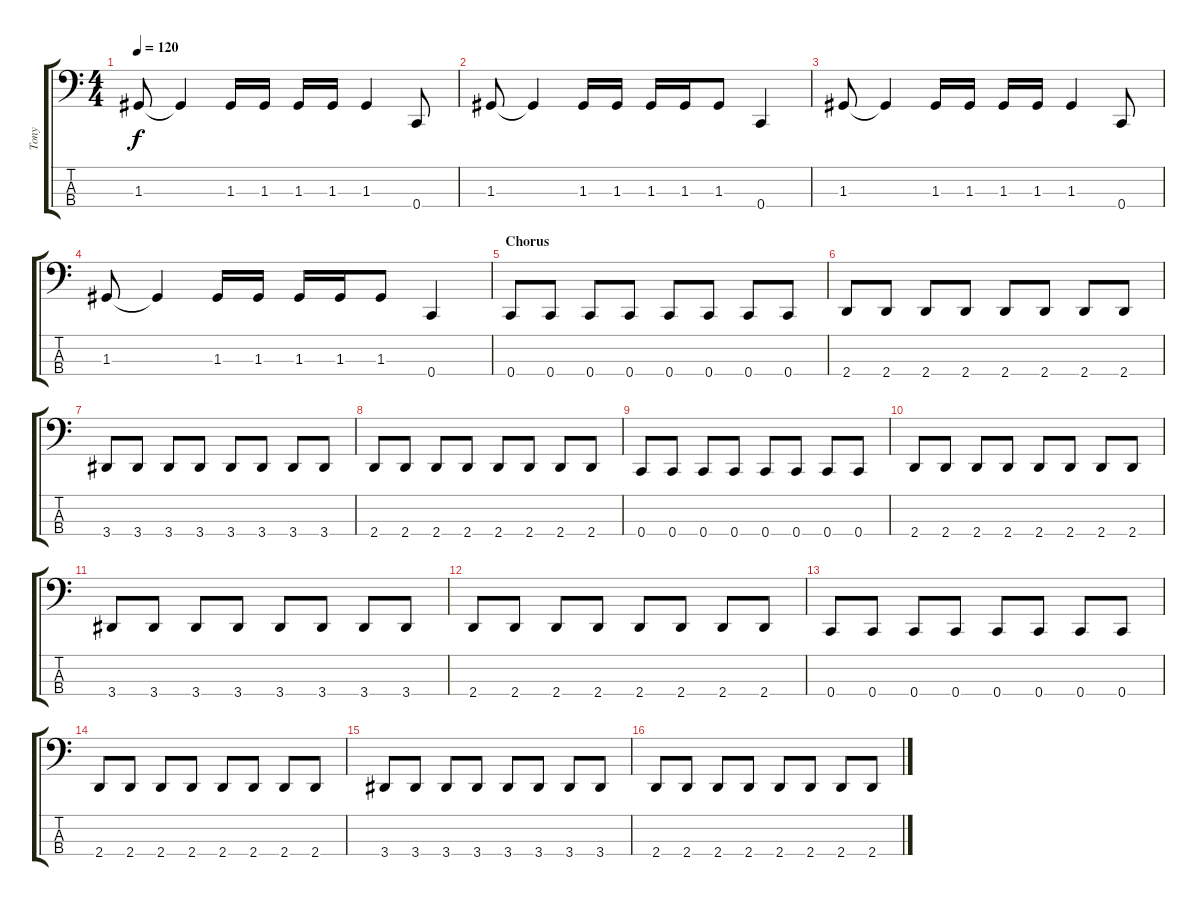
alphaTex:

\track ("Tony" "Tony") {instrument electricbassfinger}
\staff {score tabs}
\tuning (F2 C2 G1 C1) {hide}
\ts (4 4)
\tempo 120
\clef f4
\ks c
1.3.8{dy f} 1.3{t}.4 1.3.16 1.3.16 1.3.16 1.3.16 1.3.4 0.4.8 |
1.3.8 1.3{t}.4 1.3.16 1.3.16 1.3.16 1.3.16 1.3.8 0.4.4 |
1.3.8 1.3{t}.4 1.3.16 1.3.16 1.3.16 1.3.16 1.3.4 0.4.8 |
1.3.8 1.3{t}.4 1.3.16 1.3.16 1.3.16 1.3.16 1.3.8 0.4.4 |
\section ("" "Chorus")
0.4.8 0.4.8 0.4.8 0.4.8 0.4.8 0.4.8 0.4.8 0.4.8 |
2.4.8 2.4.8 2.4.8 2.4.8 2.4.8 2.4.8 2.4.8 2.4.8 |
3.4.8 3.4.8 3.4.8 3.4.8 3.4.8 3.4.8 3.4.8 3.4.8 |
2.4.8 2.4.8 2.4.8 2.4.8 2.4.8 2.4.8 2.4.8 2.4.8 |
0.4.8 0.4.8 0.4.8 0.4.8 0.4.8 0.4.8 0.4.8 0.4.8 |
2.4.8 2.4.8 2.4.8 2.4.8 2.4.8 2.4.8 2.4.8 2.4.8 |
3.4.8 3.4.8 3.4.8 3.4.8 3.4.8 3.4.8 3.4.8 3.4.8 |
2.4.8 2.4.8 2.4.8 2.4.8 2.4.8 2.4.8 2.4.8 2.4.8 |
0.4.8 0.4.8 0.4.8 0.4.8 0.4.8 0.4.8 0.4.8 0.4.8 |
2.4.8 2.4.8 2.4.8 2.4.8 2.4.8 2.4.8 2.4.8 2.4.8 |
3.4.8 3.4.8 3.4.8 3.4.8 3.4.8 3.4.8 3.4.8 3.4.8 |
2.4.8 2.4.8 2.4.8 2.4.8 2.4.8 2.4.8 2.4.8 2.4.8
